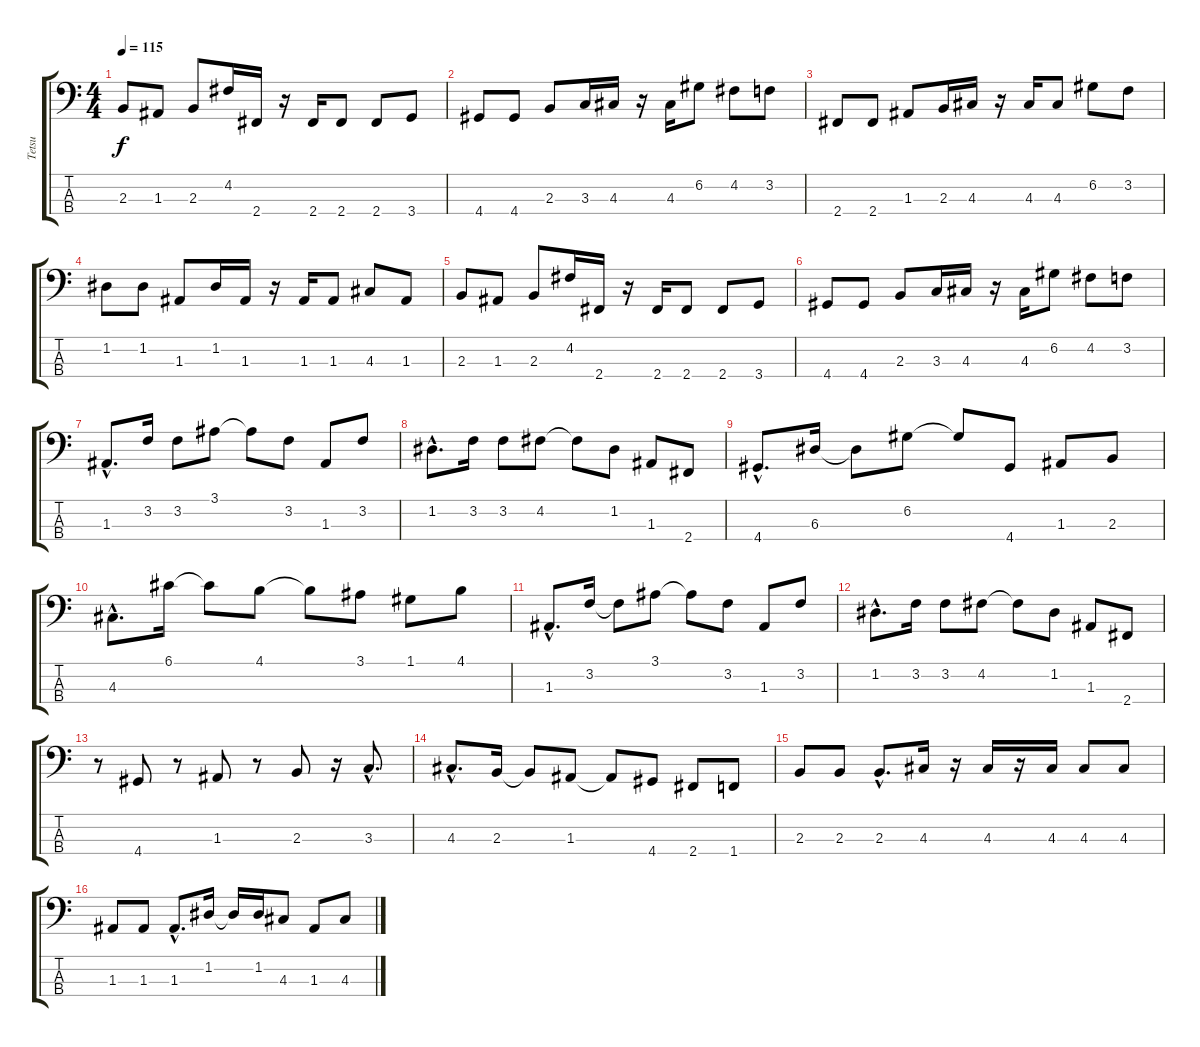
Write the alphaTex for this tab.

\track ("Tetsu" "Tetsu") {instrument electricbasspick}
\staff {score tabs}
\tuning (G2 D2 A1 E1) {hide}
\ts (4 4)
\tempo 115
\clef f4
\ks c
2.3.8{dy f} 1.3.8 2.3.8 4.2.16 2.4.16 r.16 2.4.16 2.4.8 2.4.8 3.4.8 |
4.4.8 4.4.8 2.3.8 3.3.16 4.3.16 r.16 4.3.16 6.2.8 4.2.8 3.2.8 |
2.4.8 2.4.8 1.3.8 2.3.16 4.3.16 r.16 4.3.16 4.3.8 6.2.8 3.2.8 |
1.2.8 1.2.8 1.3.8 1.2.16 1.3.16 r.16 1.3.16 1.3.8 4.3.8 1.3.8 |
2.3.8 1.3.8 2.3.8 4.2.16 2.4.16 r.16 2.4.16 2.4.8 2.4.8 3.4.8 |
4.4.8 4.4.8 2.3.8 3.3.16 4.3.16 r.16 4.3.16 6.2.8 4.2.8 3.2.8 |
1.3{hac}.8{d} 3.2.16 3.2.8 3.1.8 3.1{t}.8 3.2.8 1.3.8 3.2.8 |
1.2{hac}.8{d} 3.2.16 3.2.8 4.2.8 4.2{t}.8 1.2.8 1.3.8 2.4.8 |
4.4{hac}.8{d} 6.3.16 6.3{t}.8 6.2.8 6.2{t}.8 4.4.8 1.3.8 2.3.8 |
4.3{hac}.8{d} 6.1.16 6.1{t}.8 4.1.8 4.1{t}.8 3.1.8 1.1.8 4.1.8 |
1.3{hac}.8{d} 3.2.16 3.2{t}.8 3.1.8 3.1{t}.8 3.2.8 1.3.8 3.2.8 |
1.2{hac}.8{d} 3.2.16 3.2.8 4.2.8 4.2{t}.8 1.2.8 1.3.8 2.4.8 |
r.8 4.4.8 r.8 1.3.8 r.8 2.3.8 r.16 3.3{hac}.8{d} |
4.3{hac}.8{d} 2.3.16 2.3{t}.8 1.3.8 1.3{t}.8 4.4.8 2.4.8 1.4.8 |
2.3.8 2.3.8 2.3{hac}.8{d} 4.3.16 r.16 4.3.16 r.16 4.3.16 4.3.8 4.3.8 |
1.3.8 1.3.8 1.3{hac}.8{d} 1.2.16 1.2{t}.16 1.2.16 4.3.8 1.3.8 4.3.8
